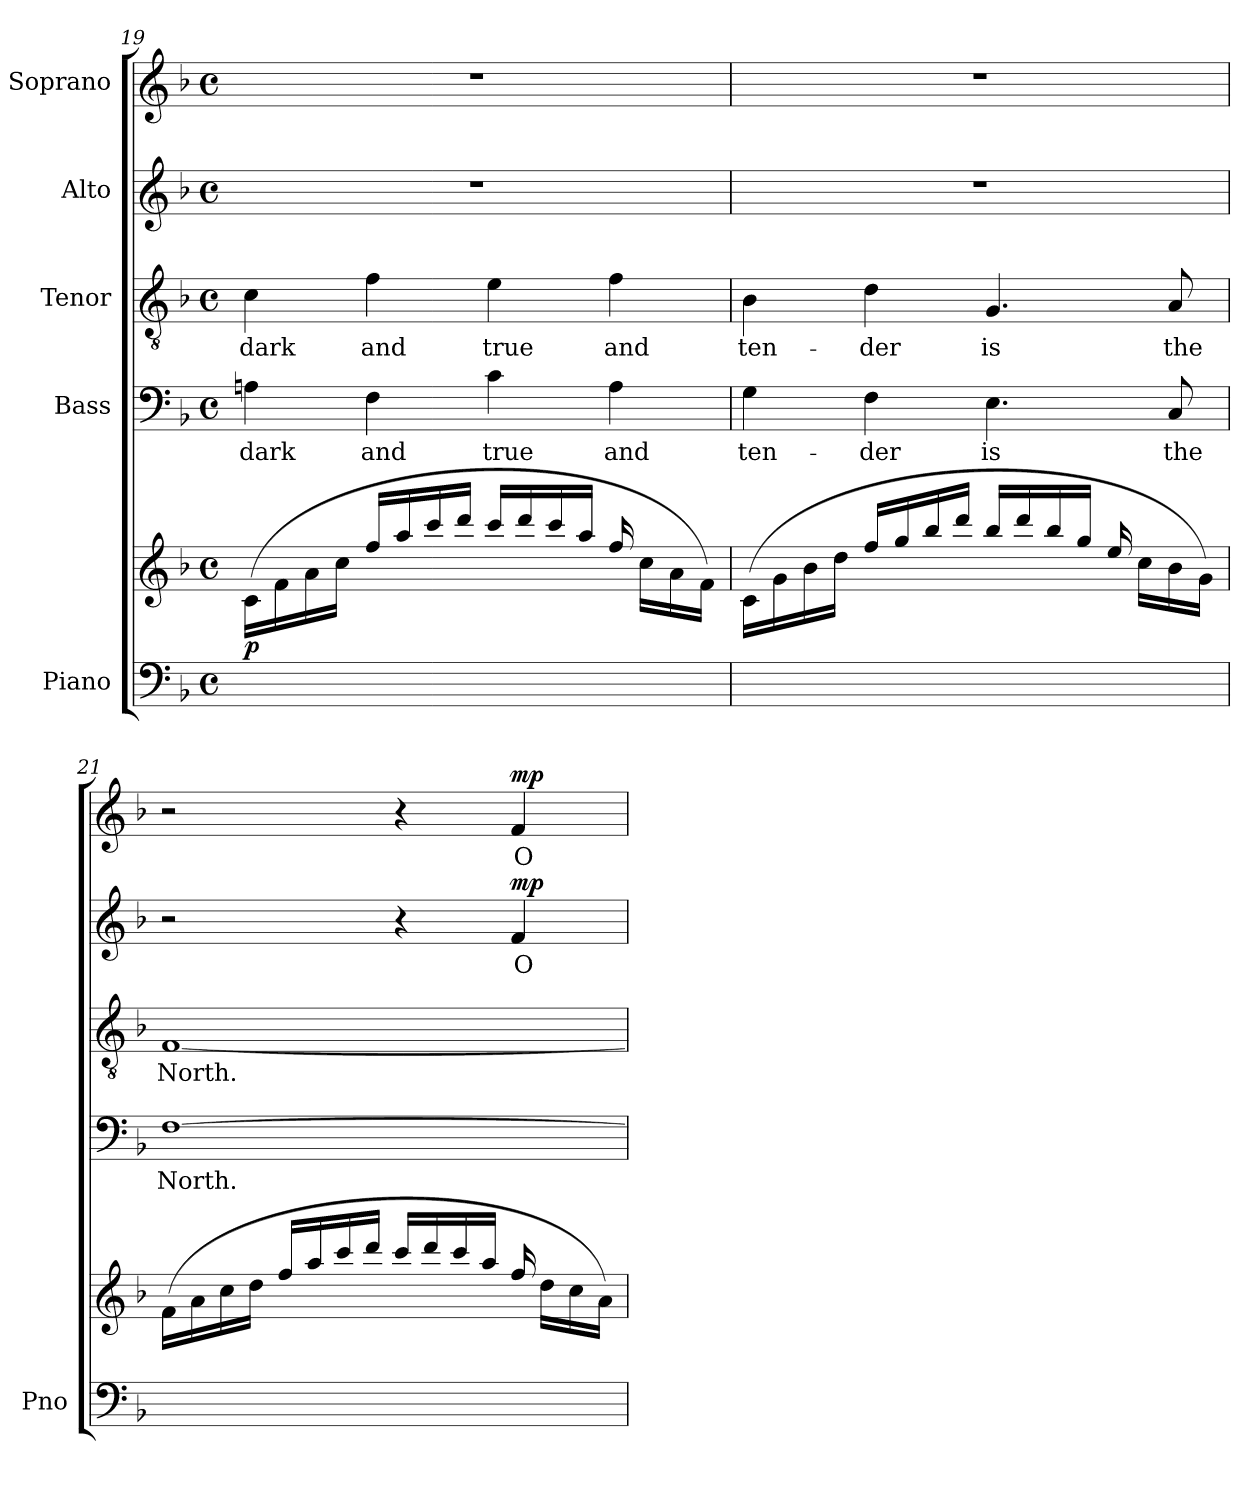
**kern	**kern	**dynam	**kern	**text	**kern	**text	**kern	**text	**dynam	**kern	**text	**dynam
*part5	*part5	*part5	*part4	*part4	*part3	*part3	*part2	*part2	*part2	*part1	*part1	*part1
*staff6	*staff5	*staff5/6	*staff4	*staff4	*staff3	*staff3	*staff2	*staff2	*staff2	*staff1	*staff1	*staff1
*I"Piano	*	*	*I"Bass	*	*I"Tenor	*	*I"Alto	*	*	*I"Soprano	*	*
*I'Pno	*	*	*	*	*	*	*	*	*	*	*	*
!!LO:PB:g=z
*clefF4	*clefG2	*	*clefF4	*	*clefGv2	*	*clefG2	*	*	*clefG2	*	*
*k[b-]	*k[b-]	*	*k[b-]	*	*k[b-]	*	*k[b-]	*	*	*k[b-]	*	*
*M4/4	*M4/4	*	*M4/4	*	*M4/4	*	*M4/4	*	*	*M4/4	*	*
*met(c)	*met(c)	*	*met(c)	*	*met(c)	*	*met(c)	*	*	*met(c)	*	*
=19	=19	=19	=19	=19	=19	=19	=19	=19	=19	=19	=19	=19
!	!	!LO:DY:b	!	!LO:LY:b	!	!LO:LY:b	!	!	!	!	!	!
1ryy	(>16c\LL	p	4An\	dark	4c\	dark	1r	.	.	1r	.	.
.	16f\	.	.	.	.	.	.	.	.	.	.	.
.	16a\	.	.	.	.	.	.	.	.	.	.	.
.	16cc\JJ	.	.	.	.	.	.	.	.	.	.	.
!	!	!	!	!LO:LY:b	!	!LO:LY:b	!	!	!	!	!	!
.	16ff/LL	.	4F\	and	4f\	and	.	.	.	.	.	.
.	16aa/	.	.	.	.	.	.	.	.	.	.	.
.	16ccc/	.	.	.	.	.	.	.	.	.	.	.
.	16ddd/JJ	.	.	.	.	.	.	.	.	.	.	.
!	!	!	!	!LO:LY:b	!	!LO:LY:b	!	!	!	!	!	!
.	16ccc/LL	.	4c\	true	4e\	true	.	.	.	.	.	.
.	16ddd/	.	.	.	.	.	.	.	.	.	.	.
.	16ccc/	.	.	.	.	.	.	.	.	.	.	.
.	16aa/JJ	.	.	.	.	.	.	.	.	.	.	.
!	!	!	!	!LO:LY:b	!	!LO:LY:b	!	!	!	!	!	!
.	16ff/	.	4A\	and	4f\	and	.	.	.	.	.	.
.	16cc\LL	.	.	.	.	.	.	.	.	.	.	.
.	16a\	.	.	.	.	.	.	.	.	.	.	.
.	16f\JJ)	.	.	.	.	.	.	.	.	.	.	.
=20	=20	=20	=20	=20	=20	=20	=20	=20	=20	=20	=20	=20
!	!	!	!	!LO:LY:b	!	!LO:LY:b	!	!	!	!	!	!
1ryy	(>16c\LL	.	4G\	ten-	4B-\	ten-	1r	.	.	1r	.	.
.	16g\	.	.	.	.	.	.	.	.	.	.	.
.	16b-\	.	.	.	.	.	.	.	.	.	.	.
.	16dd\JJ	.	.	.	.	.	.	.	.	.	.	.
!	!	!	!	!LO:LY:b	!	!LO:LY:b	!	!	!	!	!	!
.	16ff/LL	.	4F\	-der	4d\	-der	.	.	.	.	.	.
.	16gg/	.	.	.	.	.	.	.	.	.	.	.
.	16bb-/	.	.	.	.	.	.	.	.	.	.	.
.	16ddd/JJ	.	.	.	.	.	.	.	.	.	.	.
!	!	!	!	!LO:LY:b	!	!LO:LY:b	!	!	!	!	!	!
.	16bb-/LL	.	4.E\	is	4.G/	is	.	.	.	.	.	.
.	16ddd/	.	.	.	.	.	.	.	.	.	.	.
.	16bb-/	.	.	.	.	.	.	.	.	.	.	.
.	16gg/JJ	.	.	.	.	.	.	.	.	.	.	.
.	16ee/	.	.	.	.	.	.	.	.	.	.	.
.	16cc\LL	.	.	.	.	.	.	.	.	.	.	.
!	!	!	!	!LO:LY:b	!	!LO:LY:b	!	!	!	!	!	!
.	16b-\	.	8C/	the	8A/	the	.	.	.	.	.	.
.	16g\JJ)	.	.	.	.	.	.	.	.	.	.	.
=21	=21	=21	=21	=21	=21	=21	=21	=21	=21	=21	=21	=21
!	!	!	!	!LO:LY:b	!	!LO:LY:b	!	!	!	!	!	!
1ryy	(>16f\LL	.	[1F	North.	[1F	North.	2r	.	.	2r	.	.
.	16a\	.	.	.	.	.	.	.	.	.	.	.
.	16cc\	.	.	.	.	.	.	.	.	.	.	.
.	16dd\JJ	.	.	.	.	.	.	.	.	.	.	.
.	16ff/LL	.	.	.	.	.	.	.	.	.	.	.
.	16aa/	.	.	.	.	.	.	.	.	.	.	.
.	16ccc/	.	.	.	.	.	.	.	.	.	.	.
.	16ddd/JJ	.	.	.	.	.	.	.	.	.	.	.
.	16ccc/LL	.	.	.	.	.	4r	.	.	4r	.	.
.	16ddd/	.	.	.	.	.	.	.	.	.	.	.
.	16ccc/	.	.	.	.	.	.	.	.	.	.	.
.	16aa/JJ	.	.	.	.	.	.	.	.	.	.	.
!	!	!	!	!	!	!	!	!LO:LY:b	!LO:DY:a	!	!LO:LY:b	!LO:DY:a
.	16ff/	.	.	.	.	.	4f/	O	mp	4f/	O	mp
.	16dd\LL	.	.	.	.	.	.	.	.	.	.	.
.	16cc\	.	.	.	.	.	.	.	.	.	.	.
.	16a\JJ)	.	.	.	.	.	.	.	.	.	.	.
=	=	=	=	=	=	=	=	=	=	=	=	=
*-	*-	*-	*-	*-	*-	*-	*-	*-	*-	*-	*-	*-
